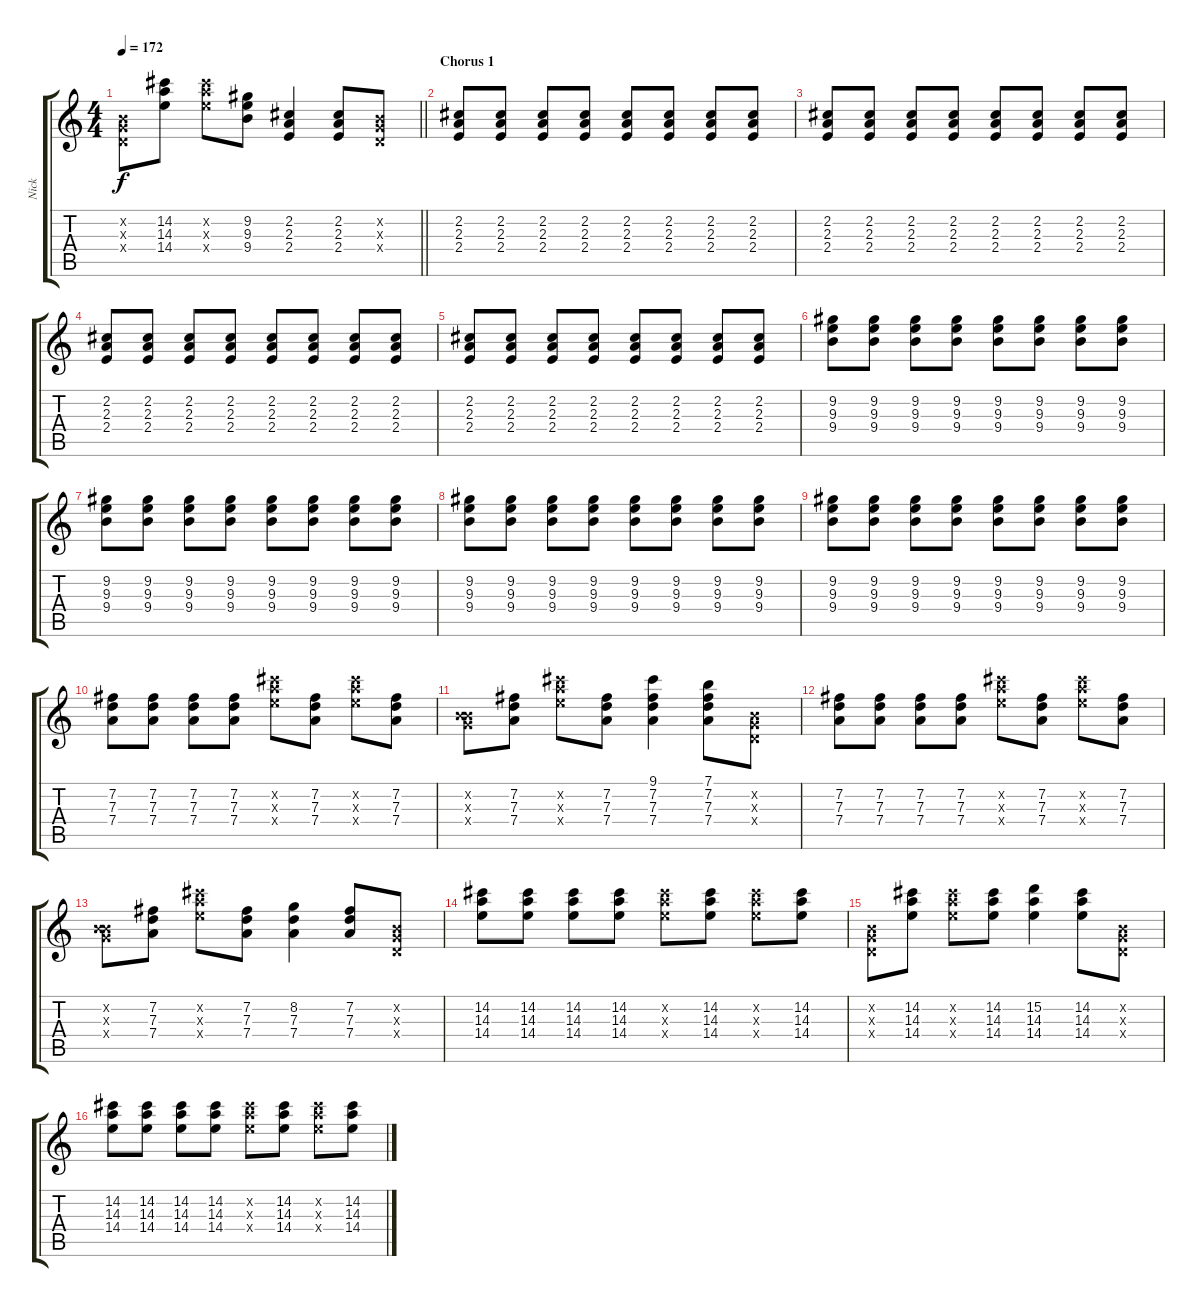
\track ("Nick" "Nick") {instrument distortionguitar}
\staff {score tabs}
\tuning (E4 B3 G3 D3 A2 E2) {hide}
\ts (4 4)
\tempo 172
\clef g2
\barLineRight lightlight
\ks c
(0.2{x} 0.3{x} 0.4{x}).8{dy f} (14.2 14.3 14.4).8 (14.2{x} 14.3{x} 14.4{x}).8 (9.2 9.3 9.4).8 (2.2 2.3 2.4).4 (2.2 2.3 2.4).8 (0.2{x} 0.3{x} 0.4{x}).8 |
\section ("" "Chorus 1")
(2.2 2.3 2.4).8 (2.2 2.3 2.4).8 (2.2 2.3 2.4).8 (2.2 2.3 2.4).8 (2.2 2.3 2.4).8 (2.2 2.3 2.4).8 (2.2 2.3 2.4).8 (2.2 2.3 2.4).8 |
(2.2 2.3 2.4).8 (2.2 2.3 2.4).8 (2.2 2.3 2.4).8 (2.2 2.3 2.4).8 (2.2 2.3 2.4).8 (2.2 2.3 2.4).8 (2.2 2.3 2.4).8 (2.2 2.3 2.4).8 |
(2.2 2.3 2.4).8 (2.2 2.3 2.4).8 (2.2 2.3 2.4).8 (2.2 2.3 2.4).8 (2.2 2.3 2.4).8 (2.2 2.3 2.4).8 (2.2 2.3 2.4).8 (2.2 2.3 2.4).8 |
(2.2 2.3 2.4).8 (2.2 2.3 2.4).8 (2.2 2.3 2.4).8 (2.2 2.3 2.4).8 (2.2 2.3 2.4).8 (2.2 2.3 2.4).8 (2.2 2.3 2.4).8 (2.2 2.3 2.4).8 |
(9.2 9.3 9.4).8 (9.2 9.3 9.4).8 (9.2 9.3 9.4).8 (9.2 9.3 9.4).8 (9.2 9.3 9.4).8 (9.2 9.3 9.4).8 (9.2 9.3 9.4).8 (9.2 9.3 9.4).8 |
(9.2 9.3 9.4).8 (9.2 9.3 9.4).8 (9.2 9.3 9.4).8 (9.2 9.3 9.4).8 (9.2 9.3 9.4).8 (9.2 9.3 9.4).8 (9.2 9.3 9.4).8 (9.2 9.3 9.4).8 |
(9.2 9.3 9.4).8 (9.2 9.3 9.4).8 (9.2 9.3 9.4).8 (9.2 9.3 9.4).8 (9.2 9.3 9.4).8 (9.2 9.3 9.4).8 (9.2 9.3 9.4).8 (9.2 9.3 9.4).8 |
(9.2 9.3 9.4).8 (9.2 9.3 9.4).8 (9.2 9.3 9.4).8 (9.2 9.3 9.4).8 (9.2 9.3 9.4).8 (9.2 9.3 9.4).8 (9.2 9.3 9.4).8 (9.2 9.3 9.4).8 |
(7.2 7.3 7.4).8 (7.2 7.3 7.4).8 (7.2 7.3 7.4).8 (7.2 7.3 7.4).8 (14.2{x} 14.3{x} 14.4{x}).8 (7.2 7.3 7.4).8 (14.2{x} 14.3{x} 14.4{x}).8 (7.2 7.3 7.4).8 |
(0.2{x} 0.3{x} 9.4{x}).8 (7.2 7.3 7.4).8 (14.2{x} 14.3{x} 14.4{x}).8 (7.2 7.3 7.4).8 (9.1 7.2 7.3 7.4).4 (7.1 7.2 7.3 7.4).8 (0.2{x} 0.3{x} 0.4{x}).8 |
(7.2 7.3 7.4).8 (7.2 7.3 7.4).8 (7.2 7.3 7.4).8 (7.2 7.3 7.4).8 (14.2{x} 14.3{x} 14.4{x}).8 (7.2 7.3 7.4).8 (14.2{x} 14.3{x} 14.4{x}).8 (7.2 7.3 7.4).8 |
(0.2{x} 0.3{x} 9.4{x}).8 (7.2 7.3 7.4).8 (14.2{x} 14.3{x} 14.4{x}).8 (7.2 7.3 7.4).8 (8.2 7.3 7.4).4 (7.2 7.3 7.4).8 (0.2{x} 0.3{x} 0.4{x}).8 |
(14.2 14.3 14.4).8 (14.2 14.3 14.4).8 (14.2 14.3 14.4).8 (14.2 14.3 14.4).8 (14.2{x} 14.3{x} 14.4{x}).8 (14.2 14.3 14.4).8 (14.2{x} 14.3{x} 14.4{x}).8 (14.2 14.3 14.4).8 |
(0.2{x} 0.3{x} 0.4{x}).8 (14.2 14.3 14.4).8 (14.2{x} 14.3{x} 14.4{x}).8 (14.2 14.3 14.4).8 (15.2 14.3 14.4).4 (14.2 14.3 14.4).8 (0.2{x} 0.3{x} 0.4{x}).8 |
(14.2 14.3 14.4).8 (14.2 14.3 14.4).8 (14.2 14.3 14.4).8 (14.2 14.3 14.4).8 (14.2{x} 14.3{x} 14.4{x}).8 (14.2 14.3 14.4).8 (14.2{x} 14.3{x} 14.4{x}).8 (14.2 14.3 14.4).8
